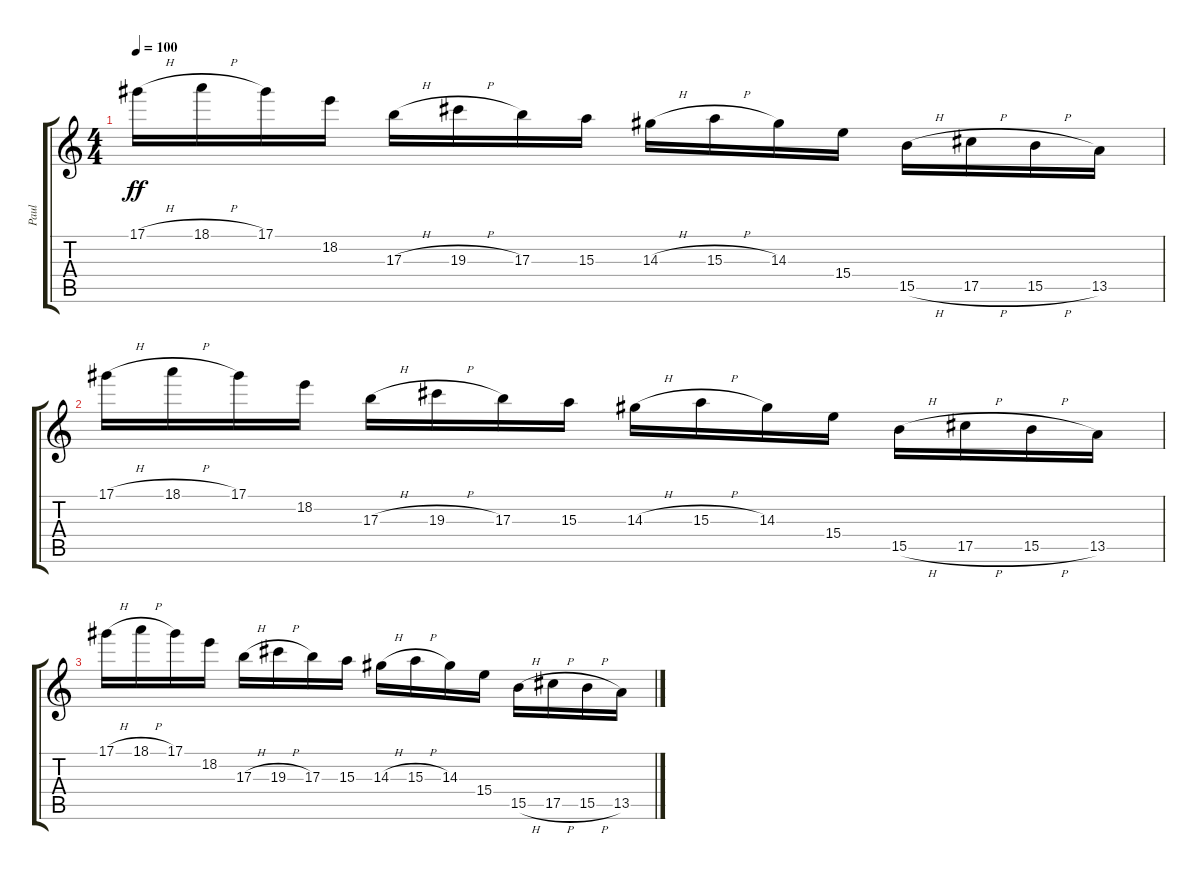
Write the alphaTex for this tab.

\track ("Paul" "Paul") {instrument distortionguitar}
\staff {score tabs}
\tuning (Eb4 Bb3 Gb3 Db3 Ab2 Db2) {hide}
\ts (4 4)
\tempo 100
\clef g2
\ks c
17.1{h}.16{dy ff balance 16} 18.1{h}.16 17.1.16 18.2.16 17.3{h}.16 19.3{h}.16 17.3.16 15.3.16 14.3{h}.16 15.3{h}.16 14.3.16 15.4.16 15.5{h}.16 17.5{h}.16 15.5{h}.16 13.5.16 |
17.1{h}.16{balance 0} 18.1{h}.16 17.1.16 18.2.16 17.3{h}.16 19.3{h}.16 17.3.16 15.3.16 14.3{h}.16 15.3{h}.16 14.3.16 15.4.16 15.5{h}.16 17.5{h}.16 15.5{h}.16 13.5.16 |
17.1{h}.16{balance 16} 18.1{h}.16 17.1.16 18.2.16 17.3{h}.16 19.3{h}.16 17.3.16 15.3.16 14.3{h}.16 15.3{h}.16 14.3.16 15.4.16 15.5{h}.16 17.5{h}.16 15.5{h}.16 13.5.16
